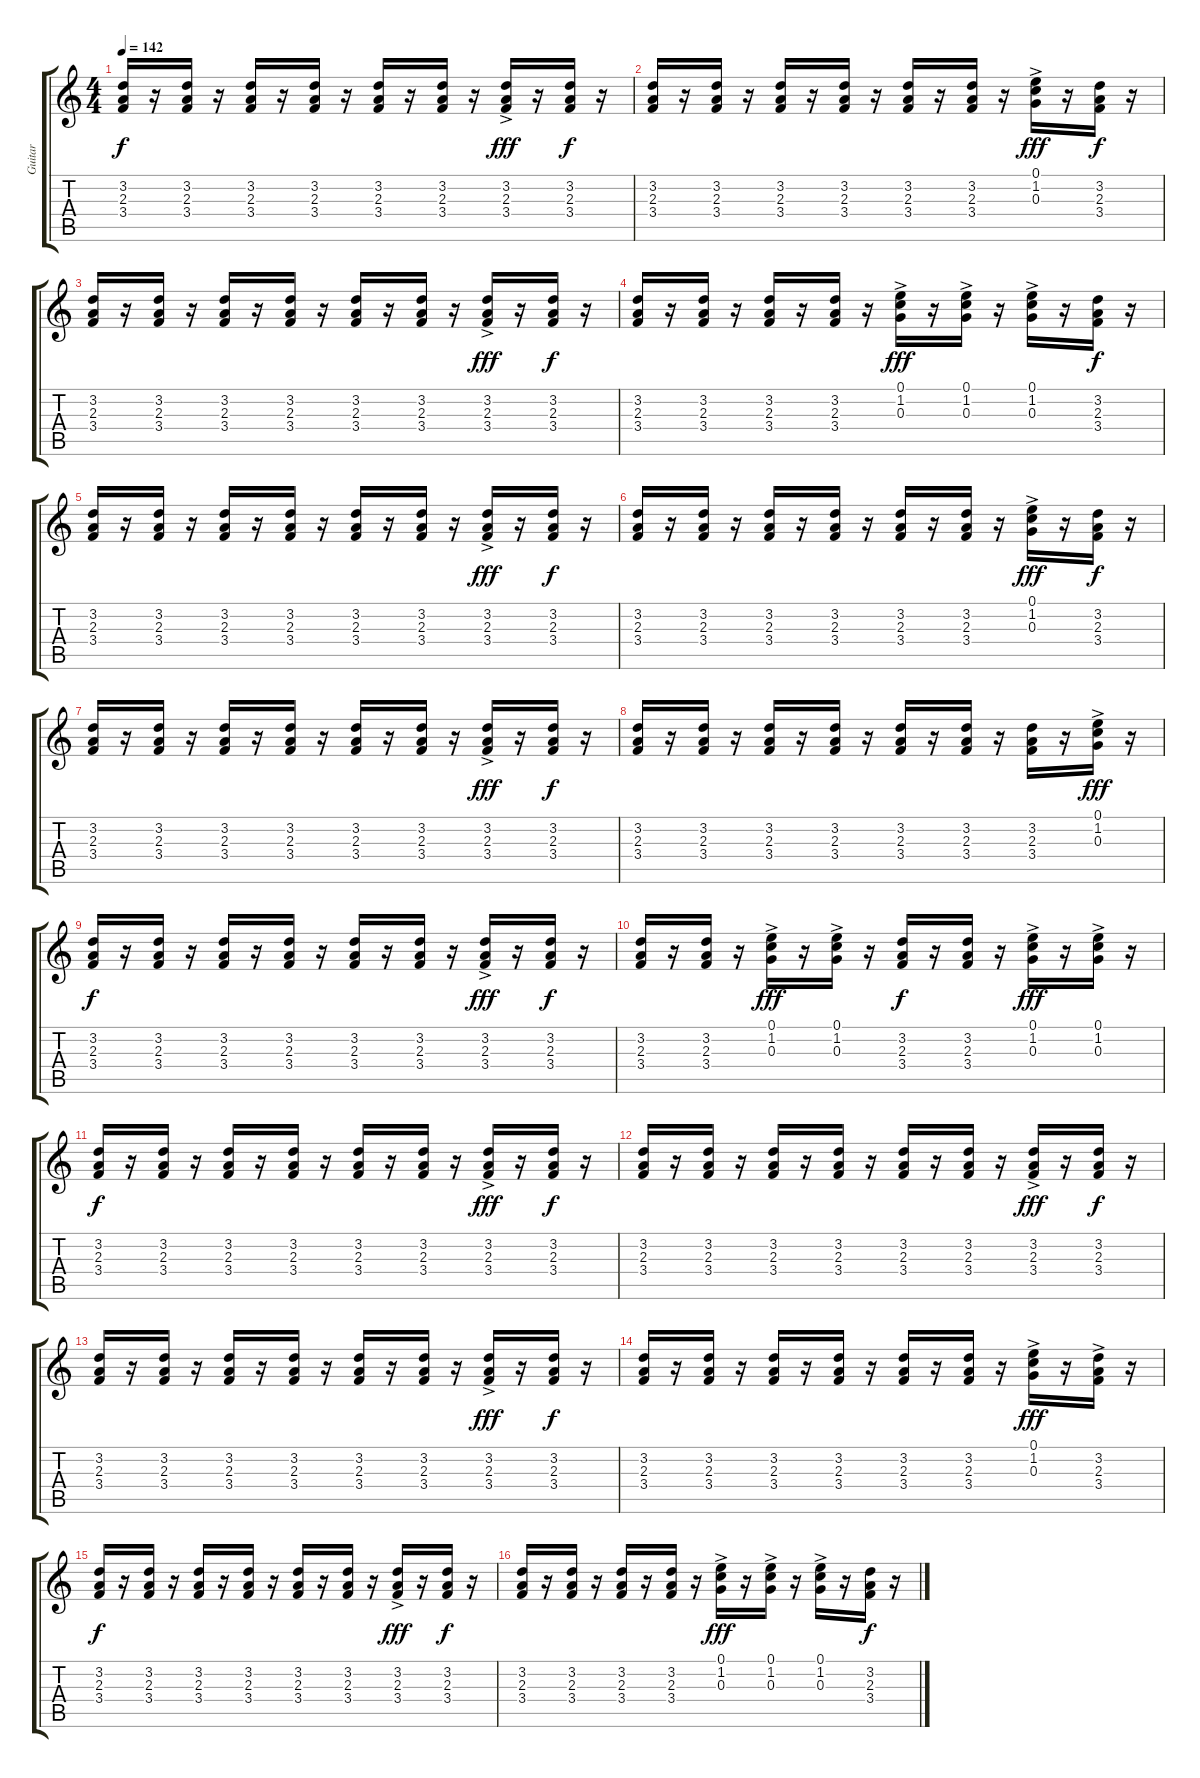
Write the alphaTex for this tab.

\track ("Guitar" "Guitar") {instrument overdrivenguitar}
\staff {score tabs}
\tuning (E4 B3 G3 D3 A2 E2) {hide}
\ts (4 4)
\tempo 142
\clef g2
\ks c
(3.2 2.3 3.4).16{dy f} r.16 (3.2 2.3 3.4).16 r.16 (3.2 2.3 3.4).16 r.16 (3.2 2.3 3.4).16 r.16 (3.2 2.3 3.4).16 r.16 (3.2 2.3 3.4).16 r.16 (3.2{ac} 2.3{ac} 3.4{ac}).16{dy fff} r.16 (3.2 2.3 3.4).16{dy f} r.16 |
(3.2 2.3 3.4).16 r.16 (3.2 2.3 3.4).16 r.16 (3.2 2.3 3.4).16 r.16 (3.2 2.3 3.4).16 r.16 (3.2 2.3 3.4).16 r.16 (3.2 2.3 3.4).16 r.16 (0.1{ac} 1.2 0.3).16{dy fff} r.16 (3.2 2.3 3.4).16{dy f} r.16 |
(3.2 2.3 3.4).16 r.16 (3.2 2.3 3.4).16 r.16 (3.2 2.3 3.4).16 r.16 (3.2 2.3 3.4).16 r.16 (3.2 2.3 3.4).16 r.16 (3.2 2.3 3.4).16 r.16 (3.2{ac} 2.3{ac} 3.4{ac}).16{dy fff} r.16 (3.2 2.3 3.4).16{dy f} r.16 |
(3.2 2.3 3.4).16 r.16 (3.2 2.3 3.4).16 r.16 (3.2 2.3 3.4).16 r.16 (3.2 2.3 3.4).16 r.16 (0.1{ac} 1.2 0.3).16{dy fff} r.16 (0.1{ac} 1.2 0.3).16 r.16 (0.1{ac} 1.2 0.3).16 r.16 (3.2 2.3 3.4).16{dy f} r.16 |
(3.2 2.3 3.4).16 r.16 (3.2 2.3 3.4).16 r.16 (3.2 2.3 3.4).16 r.16 (3.2 2.3 3.4).16 r.16 (3.2 2.3 3.4).16 r.16 (3.2 2.3 3.4).16 r.16 (3.2{ac} 2.3{ac} 3.4{ac}).16{dy fff} r.16 (3.2 2.3 3.4).16{dy f} r.16 |
(3.2 2.3 3.4).16 r.16 (3.2 2.3 3.4).16 r.16 (3.2 2.3 3.4).16 r.16 (3.2 2.3 3.4).16 r.16 (3.2 2.3 3.4).16 r.16 (3.2 2.3 3.4).16 r.16 (0.1{ac} 1.2 0.3).16{dy fff} r.16 (3.2 2.3 3.4).16{dy f} r.16 |
(3.2 2.3 3.4).16 r.16 (3.2 2.3 3.4).16 r.16 (3.2 2.3 3.4).16 r.16 (3.2 2.3 3.4).16 r.16 (3.2 2.3 3.4).16 r.16 (3.2 2.3 3.4).16 r.16 (3.2{ac} 2.3{ac} 3.4{ac}).16{dy fff} r.16 (3.2 2.3 3.4).16{dy f} r.16 |
(3.2 2.3 3.4).16 r.16 (3.2 2.3 3.4).16 r.16 (3.2 2.3 3.4).16 r.16 (3.2 2.3 3.4).16 r.16 (3.2 2.3 3.4).16 r.16 (3.2 2.3 3.4).16 r.16 (3.2 2.3 3.4).16 r.16 (0.1{ac} 1.2 0.3).16{dy fff} r.16 |
(3.2 2.3 3.4).16{dy f} r.16 (3.2 2.3 3.4).16 r.16 (3.2 2.3 3.4).16 r.16 (3.2 2.3 3.4).16 r.16 (3.2 2.3 3.4).16 r.16 (3.2 2.3 3.4).16 r.16 (3.2{ac} 2.3{ac} 3.4{ac}).16{dy fff} r.16 (3.2 2.3 3.4).16{dy f} r.16 |
(3.2 2.3 3.4).16 r.16 (3.2 2.3 3.4).16 r.16 (0.1{ac} 1.2 0.3).16{dy fff} r.16 (0.1{ac} 1.2 0.3).16 r.16 (3.2 2.3 3.4).16{dy f} r.16 (3.2 2.3 3.4).16 r.16 (0.1{ac} 1.2 0.3).16{dy fff} r.16 (0.1{ac} 1.2 0.3).16 r.16 |
(3.2 2.3 3.4).16{dy f} r.16 (3.2 2.3 3.4).16 r.16 (3.2 2.3 3.4).16 r.16 (3.2 2.3 3.4).16 r.16 (3.2 2.3 3.4).16 r.16 (3.2 2.3 3.4).16 r.16 (3.2{ac} 2.3{ac} 3.4{ac}).16{dy fff} r.16 (3.2 2.3 3.4).16{dy f} r.16 |
(3.2 2.3 3.4).16 r.16 (3.2 2.3 3.4).16 r.16 (3.2 2.3 3.4).16 r.16 (3.2 2.3 3.4).16 r.16 (3.2 2.3 3.4).16 r.16 (3.2 2.3 3.4).16 r.16 (3.2{ac} 2.3{ac} 3.4{ac}).16{dy fff} r.16 (3.2 2.3 3.4).16{dy f} r.16 |
(3.2 2.3 3.4).16 r.16 (3.2 2.3 3.4).16 r.16 (3.2 2.3 3.4).16 r.16 (3.2 2.3 3.4).16 r.16 (3.2 2.3 3.4).16 r.16 (3.2 2.3 3.4).16 r.16 (3.2{ac} 2.3{ac} 3.4{ac}).16{dy fff} r.16 (3.2 2.3 3.4).16{dy f} r.16 |
(3.2 2.3 3.4).16 r.16 (3.2 2.3 3.4).16 r.16 (3.2 2.3 3.4).16 r.16 (3.2 2.3 3.4).16 r.16 (3.2 2.3 3.4).16 r.16 (3.2 2.3 3.4).16 r.16 (0.1{ac} 1.2{ac} 0.3{ac}).16{dy fff} r.16 (3.2{ac} 2.3{ac} 3.4{ac}).16 r.16 |
(3.2 2.3 3.4).16{dy f} r.16 (3.2 2.3 3.4).16 r.16 (3.2 2.3 3.4).16 r.16 (3.2 2.3 3.4).16 r.16 (3.2 2.3 3.4).16 r.16 (3.2 2.3 3.4).16 r.16 (3.2{ac} 2.3{ac} 3.4{ac}).16{dy fff} r.16 (3.2 2.3 3.4).16{dy f} r.16 |
(3.2 2.3 3.4).16 r.16 (3.2 2.3 3.4).16 r.16 (3.2 2.3 3.4).16 r.16 (3.2 2.3 3.4).16 r.16 (0.1{ac} 1.2 0.3).16{dy fff} r.16 (0.1{ac} 1.2 0.3).16 r.16 (0.1{ac} 1.2 0.3).16 r.16 (3.2 2.3 3.4).16{dy f} r.16
